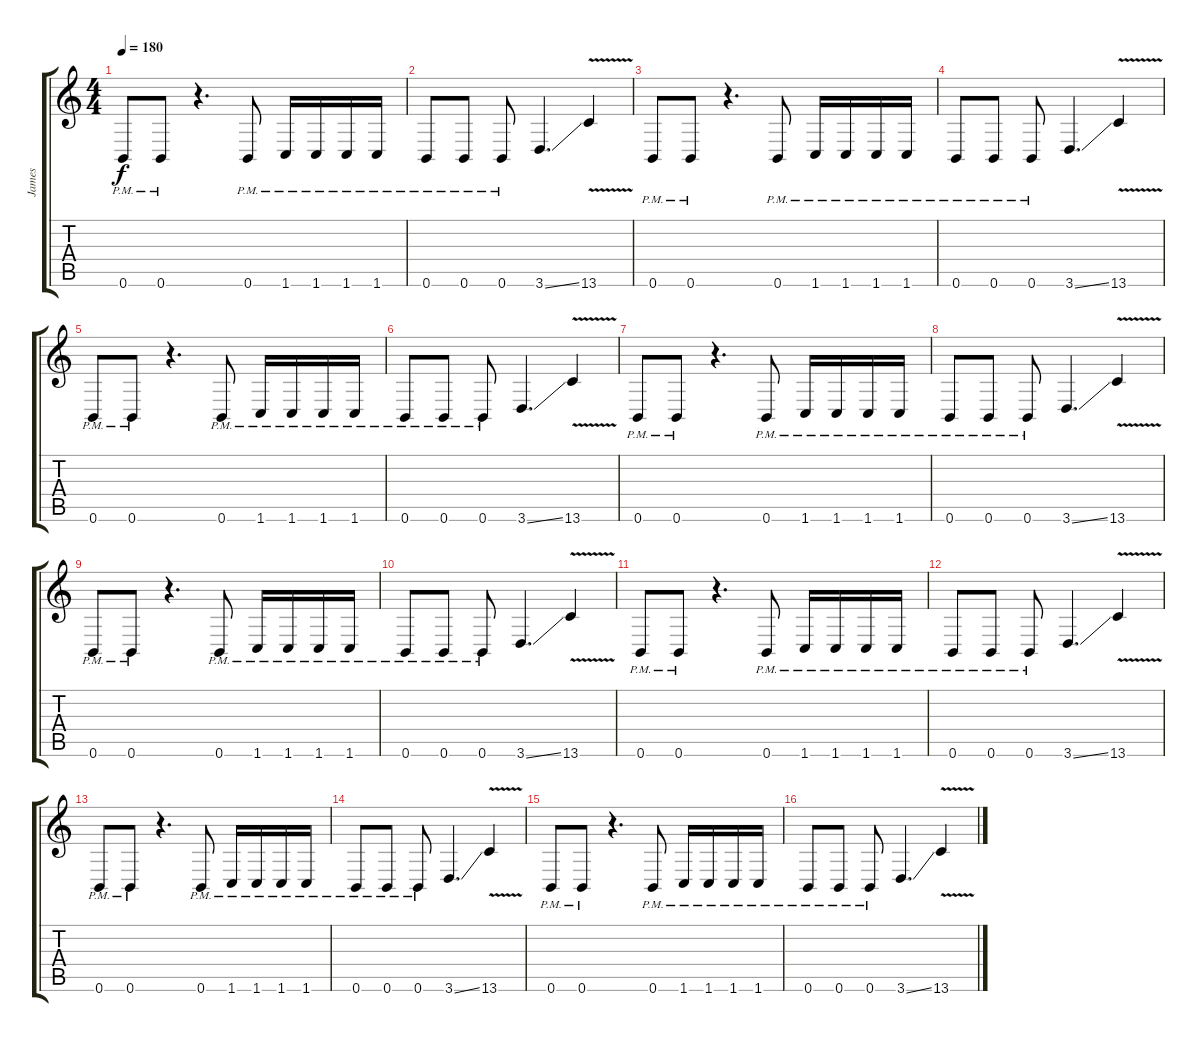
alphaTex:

\track ("James" "James") {instrument distortionguitar}
\staff {score tabs}
\tuning (Db4 Ab3 E3 B2 Gb2 B1) {hide}
\ts (4 4)
\tempo 180
\clef g2
\ks c
0.6{pm}.8{dy f} 0.6{pm}.8 r.4{d} 0.6{pm}.8 1.6{pm}.16 1.6{pm}.16 1.6{pm}.16 1.6{pm}.16 |
0.6{pm}.8 0.6{pm}.8 0.6{pm}.8 3.6{ss}.4{d} 13.6{v}.4 |
0.6{pm}.8 0.6{pm}.8 r.4{d} 0.6{pm}.8 1.6{pm}.16 1.6{pm}.16 1.6{pm}.16 1.6{pm}.16 |
0.6{pm}.8 0.6{pm}.8 0.6{pm}.8 3.6{ss}.4{d} 13.6{v}.4 |
0.6{pm}.8 0.6{pm}.8 r.4{d} 0.6{pm}.8 1.6{pm}.16 1.6{pm}.16 1.6{pm}.16 1.6{pm}.16 |
0.6{pm}.8 0.6{pm}.8 0.6{pm}.8 3.6{ss}.4{d} 13.6{v}.4 |
0.6{pm}.8 0.6{pm}.8 r.4{d} 0.6{pm}.8 1.6{pm}.16 1.6{pm}.16 1.6{pm}.16 1.6{pm}.16 |
0.6{pm}.8 0.6{pm}.8 0.6{pm}.8 3.6{ss}.4{d} 13.6{v}.4 |
0.6{pm}.8 0.6{pm}.8 r.4{d} 0.6{pm}.8 1.6{pm}.16 1.6{pm}.16 1.6{pm}.16 1.6{pm}.16 |
0.6{pm}.8 0.6{pm}.8 0.6{pm}.8 3.6{ss}.4{d} 13.6{v}.4 |
0.6{pm}.8 0.6{pm}.8 r.4{d} 0.6{pm}.8 1.6{pm}.16 1.6{pm}.16 1.6{pm}.16 1.6{pm}.16 |
0.6{pm}.8 0.6{pm}.8 0.6{pm}.8 3.6{ss}.4{d} 13.6{v}.4 |
0.6{pm}.8 0.6{pm}.8 r.4{d} 0.6{pm}.8 1.6{pm}.16 1.6{pm}.16 1.6{pm}.16 1.6{pm}.16 |
0.6{pm}.8 0.6{pm}.8 0.6{pm}.8 3.6{ss}.4{d} 13.6{v}.4 |
0.6{pm}.8 0.6{pm}.8 r.4{d} 0.6{pm}.8 1.6{pm}.16 1.6{pm}.16 1.6{pm}.16 1.6{pm}.16 |
0.6{pm}.8 0.6{pm}.8 0.6{pm}.8 3.6{ss}.4{d} 13.6{v}.4
